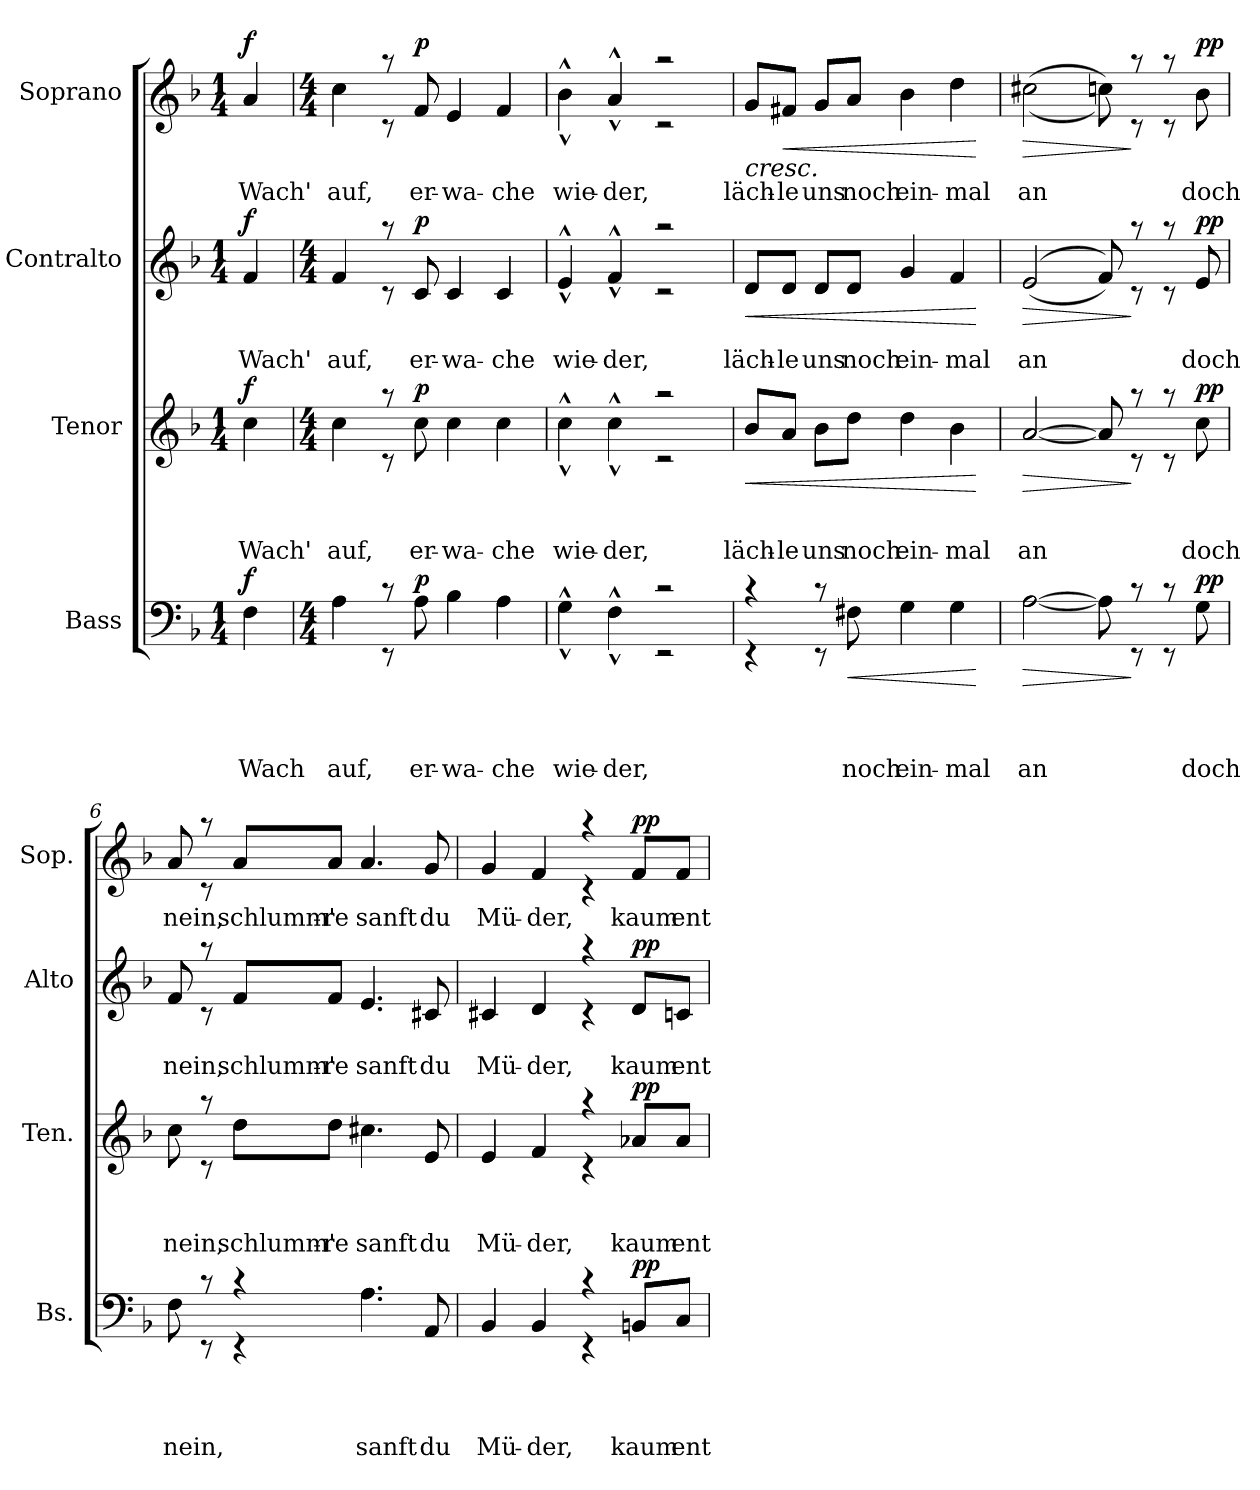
**kern	**text	**text	**text	**text	**dynam	**kern	**text	**text	**text	**dynam	**kern	**text	**text	**dynam	**kern	**text	**dynam
*part4	*part4	*part4	*part4	*part4	*part4	*part3	*part3	*part3	*part3	*part3	*part2	*part2	*part2	*part2	*part1	*part1	*part1
*staff4	*staff4	*staff4	*staff4	*staff4	*staff4	*staff3	*staff3	*staff3	*staff3	*staff3	*staff2	*staff2	*staff2	*staff2	*staff1	*staff1	*staff1
*I"Bass	*	*	*	*	*	*I"Tenor	*	*	*	*	*I"Contralto	*	*	*	*I"Soprano	*	*
*I'Bs.	*	*	*	*	*	*I'Ten.	*	*	*	*	*I'Alto	*	*	*	*I'Sop.	*	*
*clefF4	*	*	*	*	*	*clefG2	*	*	*	*	*clefG2	*	*	*	*clefG2	*	*
*	*	*	*	*	*	*ITrd7c12	*	*	*	*	*	*	*	*	*	*	*
*k[b-]	*	*	*	*	*	*k[b-]	*	*	*	*	*k[b-]	*	*	*	*k[b-]	*	*
*F:	*	*	*	*	*	*F:	*	*	*	*	*F:	*	*	*	*F:	*	*
*M1/4	*	*	*	*	*	*M1/4	*	*	*	*	*M1/4	*	*	*	*M1/4	*	*
=1	=1	=1	=1	=1	=1	=1	=1	=1	=1	=1	=1	=1	=1	=1	=1	=1	=1
!	!	!	!	!LO:LY:b	!LO:DY:a	!	!	!	!LO:LY:b	!LO:DY:a	!	!	!LO:LY:b	!LO:DY:a	!	!LO:LY:b	!LO:DY:a
*^	*	*	*	*	*	*^	*	*	*	*	*^	*	*	*	*^	*	*
4F\	4F\	.	.	.	Wach	f	4c\	4c\	.	.	Wach'	f	4f/	4f/	.	Wach'	f	4a/	4a/	Wach'	f
=2	=2	=2	=2	=2	=2	=2	=2	=2	=2	=2	=2	=2	=2	=2	=2	=2	=2	=2	=2	=2	=2
*M4/4	*	*	*	*	*	*	*M4/4	*	*	*	*	*	*M4/4	*	*	*	*	*M4/4	*	*	*
!	!	!	!	!	!LO:LY:b	!	!	!	!	!	!LO:LY:b	!	!	!	!	!LO:LY:b	!	!	!	!LO:LY:b	!
4A\	4A\	.	.	.	auf,	.	4c\	4c\	.	.	auf,	.	4f/	4f/	.	auf,	.	4cc\	4cc\	auf,	.
8rc	8rEE	.	.	.	.	.	8raa	8rc	.	.	.	.	8raa	8rc	.	.	.	8raa	8rc	.	.
!	!	!	!	!	!LO:LY:b	!LO:DY:a	!	!	!	!	!LO:LY:b	!LO:DY:a	!	!	!	!LO:LY:b	!LO:DY:a	!	!	!LO:LY:b	!LO:DY:a
8A\	8A\	.	.	.	er-	p	8c\	8c\	.	.	er-	p	8c/	8c/	.	er-	p	8f/	8f/	er-	p
!	!	!	!	!	!LO:LY:b	!	!	!	!	!	!LO:LY:b	!	!	!	!	!LO:LY:b	!	!	!	!LO:LY:b	!
4B-\	4B-\	.	.	.	-wa-	.	4c\	4c\	.	.	-wa-	.	4c/	4c/	.	-wa-	.	4e/	4e/	-wa-	.
!	!	!	!	!	!LO:LY:b	!	!	!	!	!	!LO:LY:b	!	!	!	!	!LO:LY:b	!	!	!	!LO:LY:b	!
4A\	4A\	.	.	.	-che	.	4c\	4c\	.	.	-che	.	4c/	4c/	.	-che	.	4f/	4f/	-che	.
=3	=3	=3	=3	=3	=3	=3	=3	=3	=3	=3	=3	=3	=3	=3	=3	=3	=3	=3	=3	=3	=3
!	!	!	!	!	!LO:LY:b	!	!	!	!	!	!LO:LY:b	!	!	!	!	!LO:LY:b	!	!	!	!LO:LY:b	!
4G^^>\	4G^^>\	.	.	.	wie-	.	4c^^>\	4c^^>\	.	.	wie-	.	4e^^>/	4e^^>/	.	wie-	.	4b-^^>\	4b-^^>\	wie-	.
!	!	!	!	!	!LO:LY:b	!	!	!	!	!	!LO:LY:b	!	!	!	!	!LO:LY:b	!	!	!	!LO:LY:b	!
4F^^>\	4F^^>\	.	.	.	-der,	.	4c^^>\	4c^^>\	.	.	-der,	.	4f^^>/	4f^^>/	.	-der,	.	4a^^>/	4a^^>/	-der,	.
2rc	2rEE	.	.	.	.	.	2raa	2rc	.	.	.	.	2raa	2rc	.	.	.	2raa	2rc	.	.
=4	=4	=4	=4	=4	=4	=4	=4	=4	=4	=4	=4	=4	=4	=4	=4	=4	=4	=4	=4	=4	=4
!	!	!	!	!	!	!	!	!	!	!	!LO:LY:b	!LO:HP:b	!	!	!	!LO:LY:b	!LO:HP:b	!	!	!LO:LY:b	!LO:HP:b
4rc	4rEE	.	.	.	.	.	8B-/L	8B-/L	.	.	läch-	<	8d/L	8d/L	.	läch-	<	8g/L	8g/L	läch-	<
!	!	!	!	!	!	!	!	!	!	!	!LO:LY:b	!	!	!	!	!LO:LY:b	!	!	!	!LO:LY:b	!LO:HP:b
.	.	.	.	.	.	.	8A/J	8A/J	.	.	-le	.	8d/J	8d/J	.	-le	.	8f#X/J	8f#X/J	-le	<
!	!	!	!	!	!	!	!	!	!	!	!LO:LY:b	!	!	!	!	!LO:LY:b	!	!	!	!LO:LY:b	!
8rc	8rEE	.	.	.	.	.	8B-\L	8B-\L	.	.	uns	.	8d/L	8d/L	.	uns	.	8g/L	8g/L	uns	.
!	!	!	!	!	!LO:LY:b	!LO:HP:b	!	!	!	!	!LO:LY:b	!	!	!	!	!LO:LY:b	!	!	!	!LO:LY:b	!
8F#X\	8F#X\	.	.	.	noch	<	8d\J	8d\J	.	.	noch	.	8d/J	8d/J	.	noch	.	8a/J	8a/J	noch	.
!	!	!	!	!	!LO:LY:b	!	!	!	!	!	!LO:LY:b	!	!	!	!	!LO:LY:b	!	!	!	!LO:LY:b	!
4G\	4G\	.	.	.	ein-	.	4d\	4d\	.	.	ein-	.	4g/	4g/	.	ein-	.	4b-\	4b-\	ein-	.
!	!	!	!	!	!LO:LY:b	!	!	!	!	!	!LO:LY:b	!	!	!	!	!LO:LY:b	!	!	!	!LO:LY:b	!
4G\	4G\	.	.	.	-mal	.	4B-\	4B-\	.	.	-mal	.	4f/	4f/	.	-mal	.	4dd\	4dd\	-mal	.
*v	*v	*	*	*	*	*	*	*	*	*	*	*	*v	*v	*	*	*	*v	*v	*	*
*	*	*	*	*	*	*v	*v	*	*	*	*	*	*	*	*	*	*	*
.	.	.	.	.	[	.	.	.	.	[	.	.	.	[	.	.	[ [
!!LO:LB:g=z
=5	=5	=5	=5	=5	=5	=5	=5	=5	=5	=5	=5	=5	=5	=5	=5	=5	=5
!	!	!	!	!LO:LY:b	!LO:HP:b	!	!	!	!LO:LY:b	!LO:HP:b	!	!	!LO:LY:b	!LO:HP:b	!	!LO:LY:b	!LO:HP:b
*^	*	*	*	*	*	*^	*	*	*	*	*^	*	*	*	*^	*	*
[>2A\	[>2A\	.	.	.	an	>	[<2A/	[<2A/	.	.	an	>	(<2e/	(<2e/	.	an	>	(>2cc#X\	(>2cc#X\	an	>
8A\]	8A\]	.	.	.	.	.	8A/]	8A/]	.	.	.	.	8f/)	8f/)	.	.	.	8ccn\)	8ccn\)	.	.
8rc	8rEE	.	.	.	.	]	8raa	8rc	.	.	.	]	8raa	8rc	.	.	]	8raa	8rc	.	]
8rc	8rEE	.	.	.	.	.	8raa	8rc	.	.	.	.	8raa	8rc	.	.	.	8raa	8rc	.	.
!	!	!	!	!	!LO:LY:b	!LO:DY:a	!	!	!	!	!LO:LY:b	!	!	!	!	!LO:LY:b	!	!	!	!LO:LY:b	!
!	!	!	!	!	!	!LO:DY:n=1:a	!	!	!	!	!	!LO:DY:a	!	!	!	!	!	!	!	!	!
!	!	!	!	!	!	!	!	!	!	!	!	!LO:DY:n=1:a	!	!	!	!	!LO:DY:a	!	!	!	!
!	!	!	!	!	!	!	!	!	!	!	!	!	!	!	!	!	!LO:DY:n=1:a	!	!	!	!LO:DY:a
!	!	!	!	!	!	!	!	!	!	!	!	!	!	!	!	!	!	!	!	!	!LO:DY:n=1:a
8G\	8G\	.	.	.	doch	p p	8c\	8c\	.	.	doch	p p	8e/	8e/	.	doch	p p	8b-\	8b-\	doch	p p
=6	=6	=6	=6	=6	=6	=6	=6	=6	=6	=6	=6	=6	=6	=6	=6	=6	=6	=6	=6	=6	=6
!	!	!	!	!	!LO:LY:b	!	!	!	!	!	!LO:LY:b	!	!	!	!	!LO:LY:b	!	!	!	!LO:LY:b	!
8F\	8F\	.	.	.	nein,	.	8c\	8c\	.	.	nein,	.	8f/	8f/	.	nein,	.	8a/	8a/	nein,	.
8rc	8rEE	.	.	.	.	.	8raa	8rc	.	.	.	.	8raa	8rc	.	.	.	8raa	8rc	.	.
!	!	!	!	!	!	!	!	!	!	!	!LO:LY:b	!	!	!	!	!LO:LY:b	!	!	!	!LO:LY:b	!
4rc	4rEE	.	.	.	.	.	8d\L	8d\L	.	.	schlumm'-	.	8f/L	8f/L	.	schlumm'-	.	8a/L	8a/L	schlumm'-	.
!	!	!	!	!	!	!	!	!	!	!	!LO:LY:b	!	!	!	!	!LO:LY:b	!	!	!	!LO:LY:b	!
.	.	.	.	.	.	.	8d\J	8d\J	.	.	-re	.	8f/J	8f/J	.	-re	.	8a/J	8a/J	-re	.
!	!	!	!	!	!LO:LY:b	!	!	!	!	!	!LO:LY:b	!	!	!	!	!LO:LY:b	!	!	!	!LO:LY:b	!
4.A\	4.A\	.	.	.	sanft	.	4.c#X\	4.c#X\	.	.	sanft	.	4.e/	4.e/	.	sanft	.	4.a/	4.a/	sanft	.
!	!	!	!	!	!LO:LY:b	!	!	!	!	!	!LO:LY:b	!	!	!	!	!LO:LY:b	!	!	!	!LO:LY:b	!
8AA/	8AA/	.	.	.	du	.	8E/	8E/	.	.	du	.	8c#X/	8c#X/	.	du	.	8g/	8g/	du	.
=7	=7	=7	=7	=7	=7	=7	=7	=7	=7	=7	=7	=7	=7	=7	=7	=7	=7	=7	=7	=7	=7
!	!	!	!	!	!LO:LY:b	!	!	!	!	!	!LO:LY:b	!	!	!	!	!LO:LY:b	!	!	!	!LO:LY:b	!
4BB-/	4BB-/	.	.	.	Mü-	.	4E/	4E/	.	.	Mü-	.	4c#X/	4c#X/	.	Mü-	.	4g/	4g/	Mü-	.
!	!	!	!	!	!LO:LY:b	!	!	!	!	!	!LO:LY:b	!	!	!	!	!LO:LY:b	!	!	!	!LO:LY:b	!
4BB-/	4BB-/	.	.	.	-der,	.	4F/	4F/	.	.	-der,	.	4d/	4d/	.	-der,	.	4f/	4f/	-der,	.
4rc	4rEE	.	.	.	.	.	4raa	4rc	.	.	.	.	4raa	4rc	.	.	.	4raa	4rc	.	.
!	!	!	!	!	!LO:LY:b	!LO:DY:a	!	!	!	!	!LO:LY:b	!LO:DY:a	!	!	!	!LO:LY:b	!LO:DY:a	!	!	!LO:LY:b	!LO:DY:a
8BBn/L	8BBn/L	.	.	.	kaum	pp	8A-X/L	8A-X/L	.	.	kaum	pp	8d/L	8d/L	.	kaum	pp	8f/L	8f/L	kaum	pp
!	!	!	!	!	!LO:LY:b	!	!	!	!	!	!LO:LY:b	!	!	!	!	!LO:LY:b	!	!	!	!LO:LY:b	!
8C/J	8C/J	.	.	.	ent-	.	8A-/J	8A-/J	.	.	ent-	.	8cn/J	8cn/J	.	ent-	.	8f/J	8f/J	ent-	.
*v	*v	*	*	*	*	*	*	*	*	*	*	*	*v	*v	*	*	*	*v	*v	*	*
*	*	*	*	*	*	*v	*v	*	*	*	*	*	*	*	*	*	*	*
=	=	=	=	=	=	=	=	=	=	=	=	=	=	=	=	=	=
*-	*-	*-	*-	*-	*-	*-	*-	*-	*-	*-	*-	*-	*-	*-	*-	*-	*-
